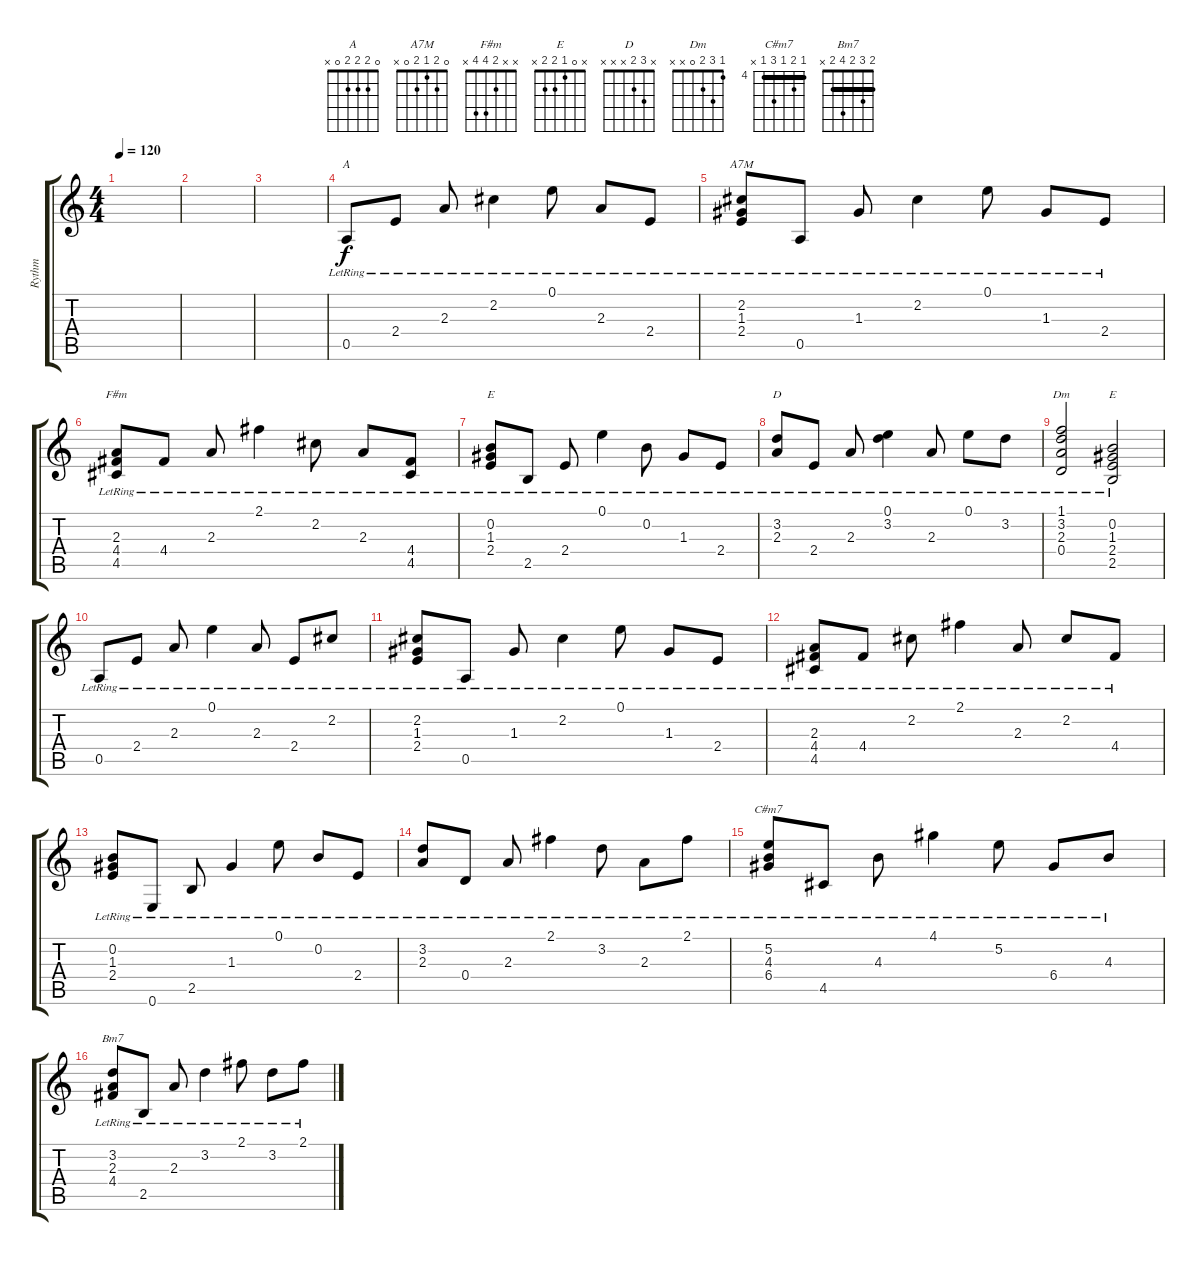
\track ("Rythm" "Rythm") {instrument acousticguitarsteel}
\staff {score tabs}
\tuning (E4 B3 G3 D3 A2 E2) {hide}
\chord ("A" 0 2 2 2 0 x)
\chord ("A7M" 0 2 1 2 0 x)
\chord ("F#m" x x 2 4 4 x)
\chord ("E" x 0 1 2 x x)
\chord ("D" x 3 2 x x x)
\chord ("Dm" 1 3 2 0 x x)
\chord ("E" x 0 1 2 2 x)
\chord ("C#m7" 4 5 4 6 4 x) {firstfret 4 barre 4}
\chord ("Bm7" 2 3 2 4 2 x) {barre 2}
\ts (4 4)
\tempo 120
\clef g2
\ks c
|
|
|
0.5{lr}.8{ch "A"} 2.4{lr}.8 2.3{lr}.8 2.2{lr}.4 0.1{lr}.8 2.3{lr}.8 2.4{lr}.8 |
(2.2{lr} 1.3{lr} 2.4{lr}).8{ch "A7M"} 0.5{lr}.8 1.3{lr}.8 2.2{lr}.4 0.1{lr}.8 1.3{lr}.8 2.4{lr}.8 |
(2.3{lr} 4.4{lr} 4.5{lr}).8{ch "F#m"} 4.4{lr}.8 2.3{lr}.8 2.1{lr}.4 2.2{lr}.8 2.3{lr}.8 (4.4{lr} 4.5{lr}).8 |
(0.2{lr} 1.3{lr} 2.4{lr}).8{ch "E"} 2.5{lr}.8 2.4{lr}.8 0.1{lr}.4 0.2{lr}.8 1.3{lr}.8 2.4{lr}.8 |
(3.2{lr} 2.3{lr}).8{ch "D"} 2.4{lr}.8 2.3{lr}.8 (0.1{lr} 3.2{lr}).4 2.3{lr}.8 0.1{lr}.8 3.2{lr}.8 |
(1.1{lr} 3.2{lr} 2.3{lr} 0.4{lr}).2{ch "Dm"} (0.2{lr} 1.3{lr} 2.4{lr} 2.5{lr}).2{ch "E"} |
0.5{lr}.8 2.4{lr}.8 2.3{lr}.8 0.1{lr}.4 2.3{lr}.8 2.4{lr}.8 2.2{lr}.8 |
(2.2{lr} 1.3{lr} 2.4{lr}).8 0.5{lr}.8 1.3{lr}.8 2.2{lr}.4 0.1{lr}.8 1.3{lr}.8 2.4{lr}.8 |
(2.3{lr} 4.4{lr} 4.5{lr}).8 4.4{lr}.8 2.2{lr}.8 2.1{lr}.4 2.3{lr}.8 2.2{lr}.8 4.4{lr}.8 |
(0.2{lr} 1.3{lr} 2.4{lr}).8 0.6{lr}.8 2.5{lr}.8 1.3{lr}.4 0.1{lr}.8 0.2{lr}.8 2.4{lr}.8 |
(3.2{lr} 2.3{lr}).8 0.4{lr}.8 2.3{lr}.8 2.1{lr}.4 3.2{lr}.8 2.3{lr}.8 2.1{lr}.8 |
(5.2{lr} 4.3{lr} 6.4{lr}).8{ch "C#m7"} 4.5{lr}.8 4.3{lr}.8 4.1{lr}.4 5.2{lr}.8 6.4{lr}.8 4.3{lr}.8 |
(3.2{lr} 2.3{lr} 4.4{lr}).8{ch "Bm7"} 2.5{lr}.8 2.3{lr}.8 3.2{lr}.4 2.1{lr}.8 3.2{lr}.8 2.1{lr}.8
